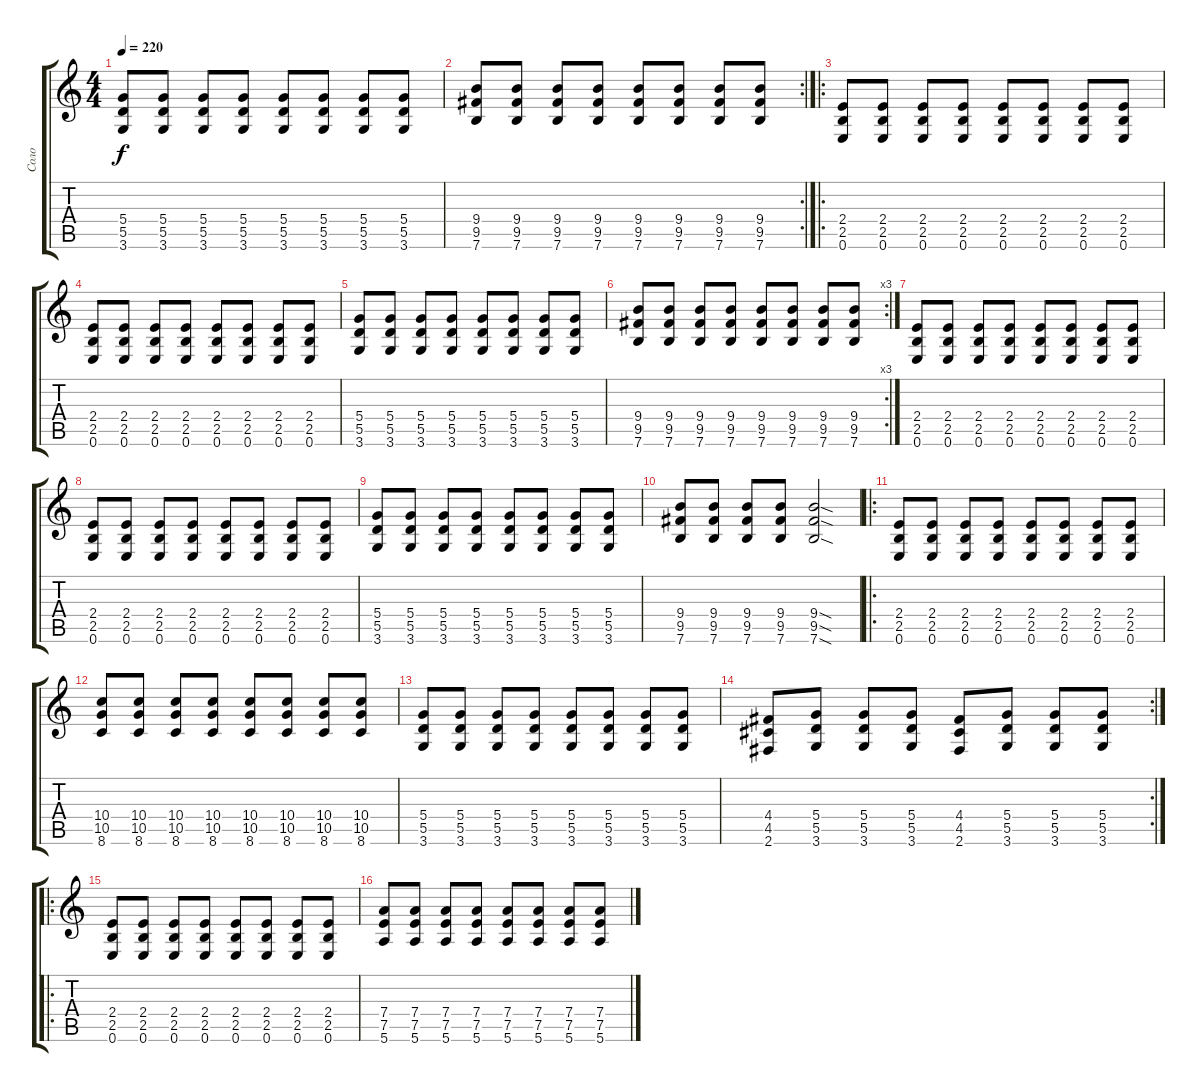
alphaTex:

\track ("Соло" "Соло") {instrument overdrivenguitar}
\staff {score tabs}
\tuning (E4 B3 G3 D3 A2 E2) {hide}
\ts (4 4)
\tempo 220
\clef g2
\ks c
(5.4 5.5 3.6).8{dy f} (5.4 5.5 3.6).8 (5.4 5.5 3.6).8 (5.4 5.5 3.6).8 (5.4 5.5 3.6).8 (5.4 5.5 3.6).8 (5.4 5.5 3.6).8 (5.4 5.5 3.6).8 |
\rc 2
(9.4 9.5 7.6).8 (9.4 9.5 7.6).8 (9.4 9.5 7.6).8 (9.4 9.5 7.6).8 (9.4 9.5 7.6).8 (9.4 9.5 7.6).8 (9.4 9.5 7.6).8 (9.4 9.5 7.6).8 |
\ro
(2.4 2.5 0.6).8 (2.4 2.5 0.6).8 (2.4 2.5 0.6).8 (2.4 2.5 0.6).8 (2.4 2.5 0.6).8 (2.4 2.5 0.6).8 (2.4 2.5 0.6).8 (2.4 2.5 0.6).8 |
(2.4 2.5 0.6).8 (2.4 2.5 0.6).8 (2.4 2.5 0.6).8 (2.4 2.5 0.6).8 (2.4 2.5 0.6).8 (2.4 2.5 0.6).8 (2.4 2.5 0.6).8 (2.4 2.5 0.6).8 |
(5.4 5.5 3.6).8 (5.4 5.5 3.6).8 (5.4 5.5 3.6).8 (5.4 5.5 3.6).8 (5.4 5.5 3.6).8 (5.4 5.5 3.6).8 (5.4 5.5 3.6).8 (5.4 5.5 3.6).8 |
\rc 3
(9.4 9.5 7.6).8 (9.4 9.5 7.6).8 (9.4 9.5 7.6).8 (9.4 9.5 7.6).8 (9.4 9.5 7.6).8 (9.4 9.5 7.6).8 (9.4 9.5 7.6).8 (9.4 9.5 7.6).8 |
(2.4 2.5 0.6).8 (2.4 2.5 0.6).8 (2.4 2.5 0.6).8 (2.4 2.5 0.6).8 (2.4 2.5 0.6).8 (2.4 2.5 0.6).8 (2.4 2.5 0.6).8 (2.4 2.5 0.6).8 |
(2.4 2.5 0.6).8 (2.4 2.5 0.6).8 (2.4 2.5 0.6).8 (2.4 2.5 0.6).8 (2.4 2.5 0.6).8 (2.4 2.5 0.6).8 (2.4 2.5 0.6).8 (2.4 2.5 0.6).8 |
(5.4 5.5 3.6).8 (5.4 5.5 3.6).8 (5.4 5.5 3.6).8 (5.4 5.5 3.6).8 (5.4 5.5 3.6).8 (5.4 5.5 3.6).8 (5.4 5.5 3.6).8 (5.4 5.5 3.6).8 |
(9.4 9.5 7.6).8 (9.4 9.5 7.6).8 (9.4 9.5 7.6).8 (9.4 9.5 7.6).8 (9.4{sod} 9.5{sod} 7.6{sod}).2 |
\ro
(2.4 2.5 0.6).8 (2.4 2.5 0.6).8 (2.4 2.5 0.6).8 (2.4 2.5 0.6).8 (2.4 2.5 0.6).8 (2.4 2.5 0.6).8 (2.4 2.5 0.6).8 (2.4 2.5 0.6).8 |
(10.4 10.5 8.6).8 (10.4 10.5 8.6).8 (10.4 10.5 8.6).8 (10.4 10.5 8.6).8 (10.4 10.5 8.6).8 (10.4 10.5 8.6).8 (10.4 10.5 8.6).8 (10.4 10.5 8.6).8 |
(5.4 5.5 3.6).8 (5.4 5.5 3.6).8 (5.4 5.5 3.6).8 (5.4 5.5 3.6).8 (5.4 5.5 3.6).8 (5.4 5.5 3.6).8 (5.4 5.5 3.6).8 (5.4 5.5 3.6).8 |
\rc 2
(4.4 4.5 2.6).8 (5.4 5.5 3.6).8 (5.4 5.5 3.6).8 (5.4 5.5 3.6).8 (4.4 4.5 2.6).8 (5.4 5.5 3.6).8 (5.4 5.5 3.6).8 (5.4 5.5 3.6).8 |
\ro
(2.4 2.5 0.6).8 (2.4 2.5 0.6).8 (2.4 2.5 0.6).8 (2.4 2.5 0.6).8 (2.4 2.5 0.6).8 (2.4 2.5 0.6).8 (2.4 2.5 0.6).8 (2.4 2.5 0.6).8 |
(7.4 7.5 5.6).8 (7.4 7.5 5.6).8 (7.4 7.5 5.6).8 (7.4 7.5 5.6).8 (7.4 7.5 5.6).8 (7.4 7.5 5.6).8 (7.4 7.5 5.6).8 (7.4 7.5 5.6).8
